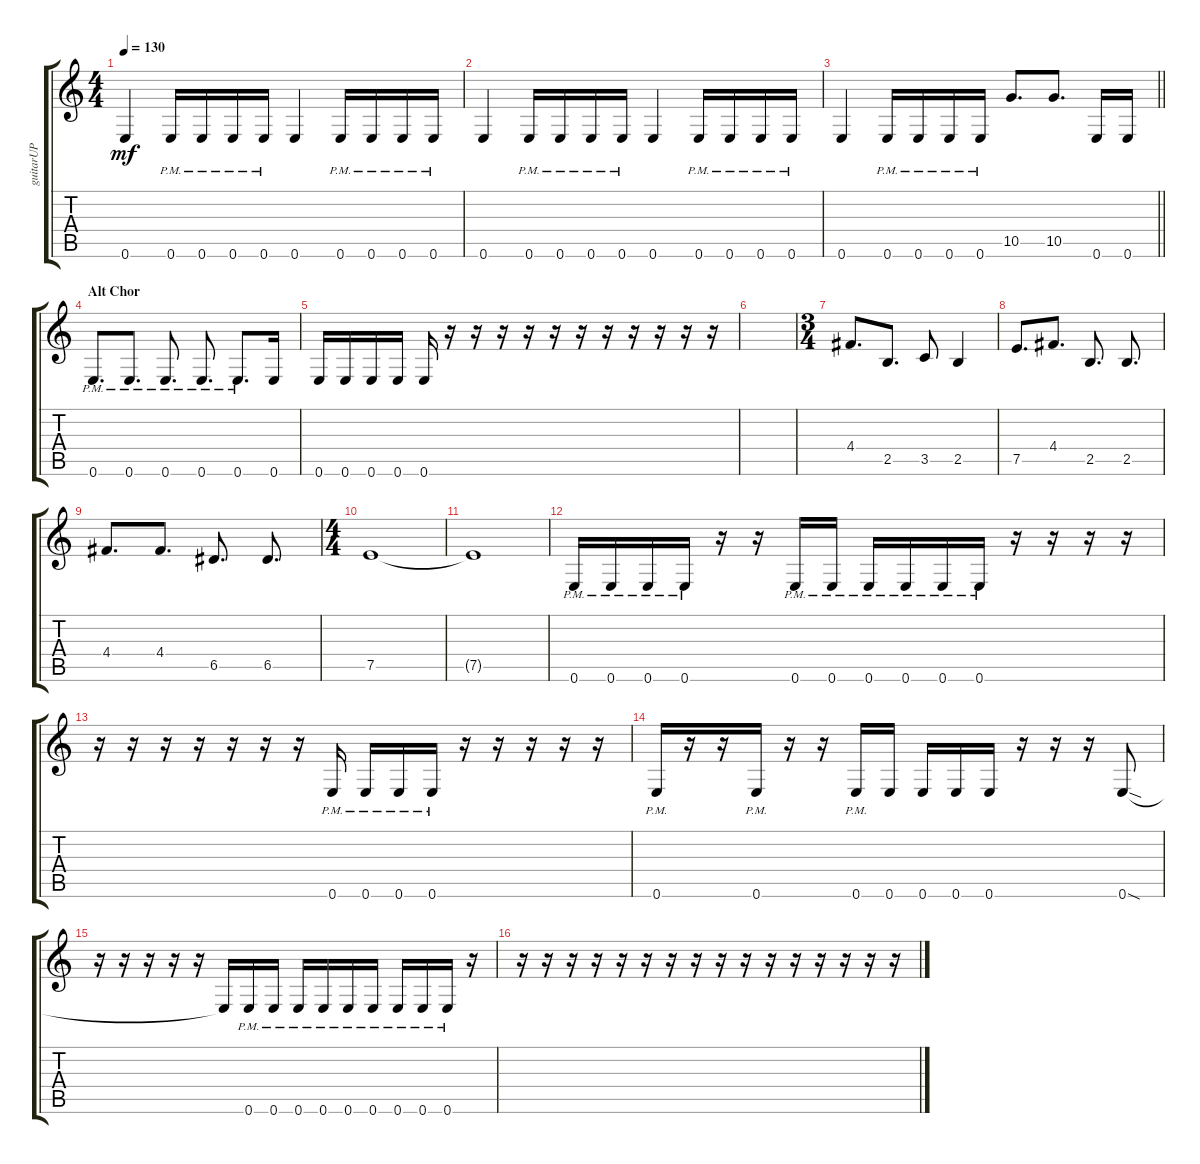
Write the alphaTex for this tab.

\track ("guitarUP" "guitarUP") {instrument distortionguitar}
\staff {score tabs}
\tuning (E4 B3 G3 D3 A2 E2) {hide}
\ts (4 4)
\tempo 130
\clef g2
\ks c
0.6.4{dy mf} 0.6{pm}.16 0.6{pm}.16 0.6{pm}.16 0.6{pm}.16 0.6.4 0.6{pm}.16 0.6{pm}.16 0.6{pm}.16 0.6{pm}.16 |
0.6.4 0.6{pm}.16 0.6{pm}.16 0.6{pm}.16 0.6{pm}.16 0.6.4 0.6{pm}.16 0.6{pm}.16 0.6{pm}.16 0.6{pm}.16 |
\barLineRight lightlight
0.6.4 0.6{pm}.16 0.6{pm}.16 0.6{pm}.16 0.6{pm}.16 10.5.8{d} 10.5.8{d} 0.6.16 0.6.16 |
\section ("" "Alt Chor")
0.6{pm}.8{d} 0.6{pm}.8{d} 0.6{pm}.8{d} 0.6{pm}.8{d} 0.6{pm}.8{d} 0.6.16 |
0.6.16 0.6.16 0.6.16 0.6.16 0.6.16 r.16 r.16 r.16 r.16 r.16 r.16 r.16 r.16 r.16 r.16 r.16 |
|
\ts (3 4)
4.4.8{d} 2.5.8{d} 3.5.8 2.5.4 |
7.5.8{d} 4.4.8{d} 2.5.8{d} 2.5.8{d} |
4.4.8{d} 4.4.8{d} 6.5.8{d} 6.5.8{d} |
\ts (4 4)
7.5.1 |
7.5{t}.1 |
0.6{pm}.16 0.6{pm}.16 0.6{pm}.16 0.6{pm}.16 r.16 r.16 0.6{pm}.16 0.6{pm}.16 0.6{pm}.16 0.6{pm}.16 0.6{pm}.16 0.6{pm}.16 r.16 r.16 r.16 r.16 |
r.16 r.16 r.16 r.16 r.16 r.16 r.16 0.6{pm}.16 0.6{pm}.16 0.6{pm}.16 0.6{pm}.16 r.16 r.16 r.16 r.16 r.16 |
0.6{pm}.16 r.16 r.16 0.6{pm}.16 r.16 r.16 0.6{pm}.16 0.6.16 0.6.16 0.6.16 0.6.16 r.16 r.16 r.16 0.6{sod}.8 |
r.16 r.16 r.16 r.16 r.16 0.6{t}.16 0.6{pm}.16 0.6{pm}.16 0.6{pm}.16 0.6{pm}.16 0.6{pm}.16 0.6{pm}.16 0.6{pm}.16 0.6{pm}.16 0.6{pm}.16 r.16 |
r.16 r.16 r.16 r.16 r.16 r.16 r.16 r.16 r.16 r.16 r.16 r.16 r.16 r.16 r.16 r.16
